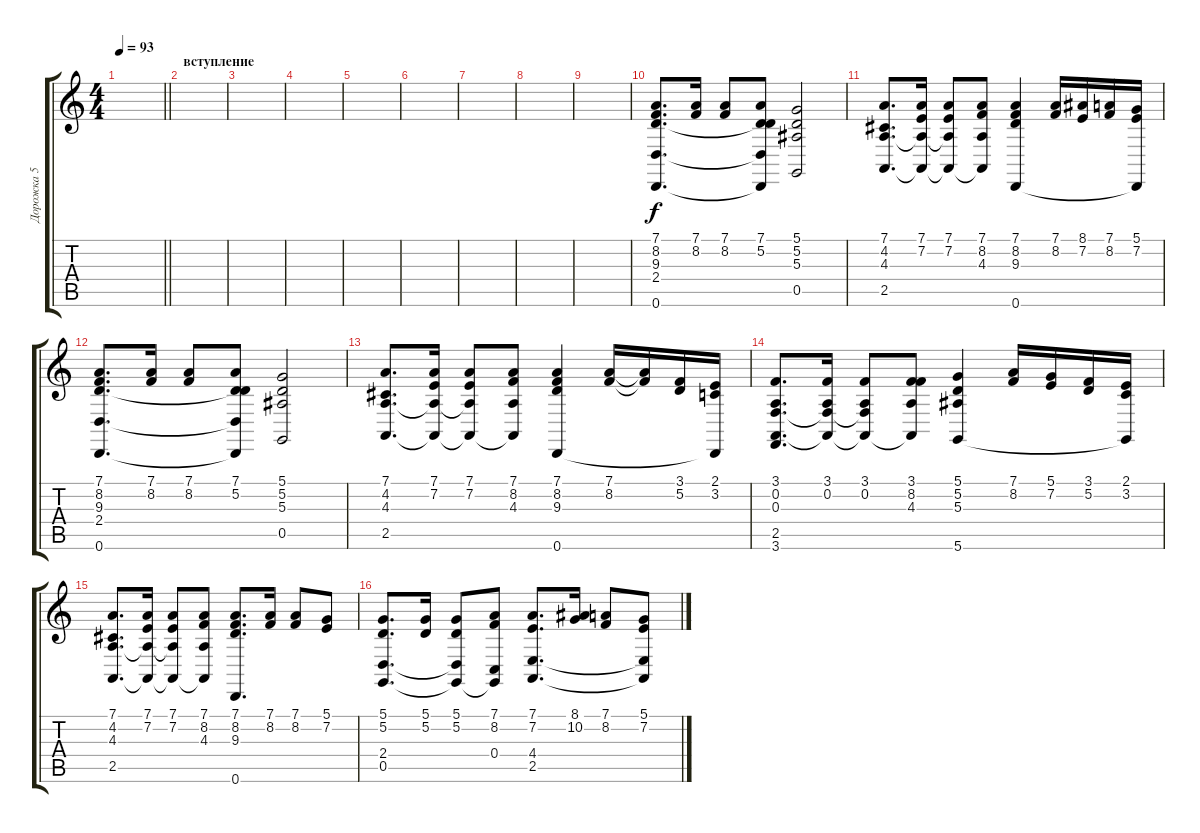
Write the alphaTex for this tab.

\track ("Дорожка 5" "Дорожка 5") {instrument accordion}
\staff {score tabs}
\tuning (D4 A3 F3 C3 G2 D2) {hide}
\ts (4 4)
\tempo 93
\clef g2
\barLineRight lightlight
\ks c
|
\section ("" "вступление")
|
|
|
|
|
|
|
|
(7.1 8.2 9.3 2.4 0.6).8{d} (7.1 8.2).16 (7.1 8.2).8 (7.1 5.2 9.3{t} 2.4{t} 0.6{t}).8 (5.1 5.2 5.3 0.5).2 |
(7.1 4.2 4.3 2.5).8{d} (7.1 7.2 4.3{t} 2.5{t}).16 (7.1 7.2 4.3{t} 2.5{t}).8 (7.1 8.2 4.3 2.5{t}).8 (7.1 8.2 9.3 0.6).4 (7.1 8.2).16 (8.1 7.2).16 (7.1 8.2).16 (5.1 7.2 0.6{t}).16 |
(7.1 8.2 9.3 2.4 0.6).8{d} (7.1 8.2).16 (7.1 8.2).8 (7.1 5.2 9.3{t} 2.4{t} 0.6{t}).8 (5.1 5.2 5.3 0.5).2 |
(7.1 4.2 4.3 2.5).8{d} (7.1 7.2 4.3{t} 2.5{t}).16 (7.1 7.2 4.3{t} 2.5{t}).8 (7.1 8.2 4.3 2.5{t}).8 (7.1 8.2 9.3 0.6).4 (7.1 8.2).16 (7.1{t} 8.2{t}).16 (3.1 5.2).16 (2.1 3.2 0.6{t}).16 |
(3.1 0.2 0.3 2.5 3.6).8{d} (3.1 0.2 0.3{t} 2.5{t}).16 (3.1 0.2 0.3{t} 2.5{t}).8 (3.1 8.2 4.3 2.5{t}).8 (5.1 5.2 5.3 5.6).4 (7.1 8.2).16 (5.1 7.2).16 (3.1 5.2).16 (2.1 3.2 5.6{t}).16 |
(7.1 4.2 4.3 2.5).8{d} (7.1 7.2 4.3{t} 2.5{t}).16 (7.1 7.2 4.3{t} 2.5{t}).8 (7.1 8.2 4.3 2.5{t}).8 (7.1 8.2 9.3 0.6).8{d} (7.1 8.2).16 (7.1 8.2).8 (5.1 7.2).8 |
(5.1 5.2 2.4 0.5).8{d} (5.1 5.2).16 (5.1 5.2 2.4{t} 0.5{t}).8 (7.1 8.2 0.4 0.5{t}).8 (7.1 7.2 4.4 2.5).8{d} (8.1 10.2).16 (7.1 8.2).8 (5.1 7.2 4.4{t} 2.5{t}).8
